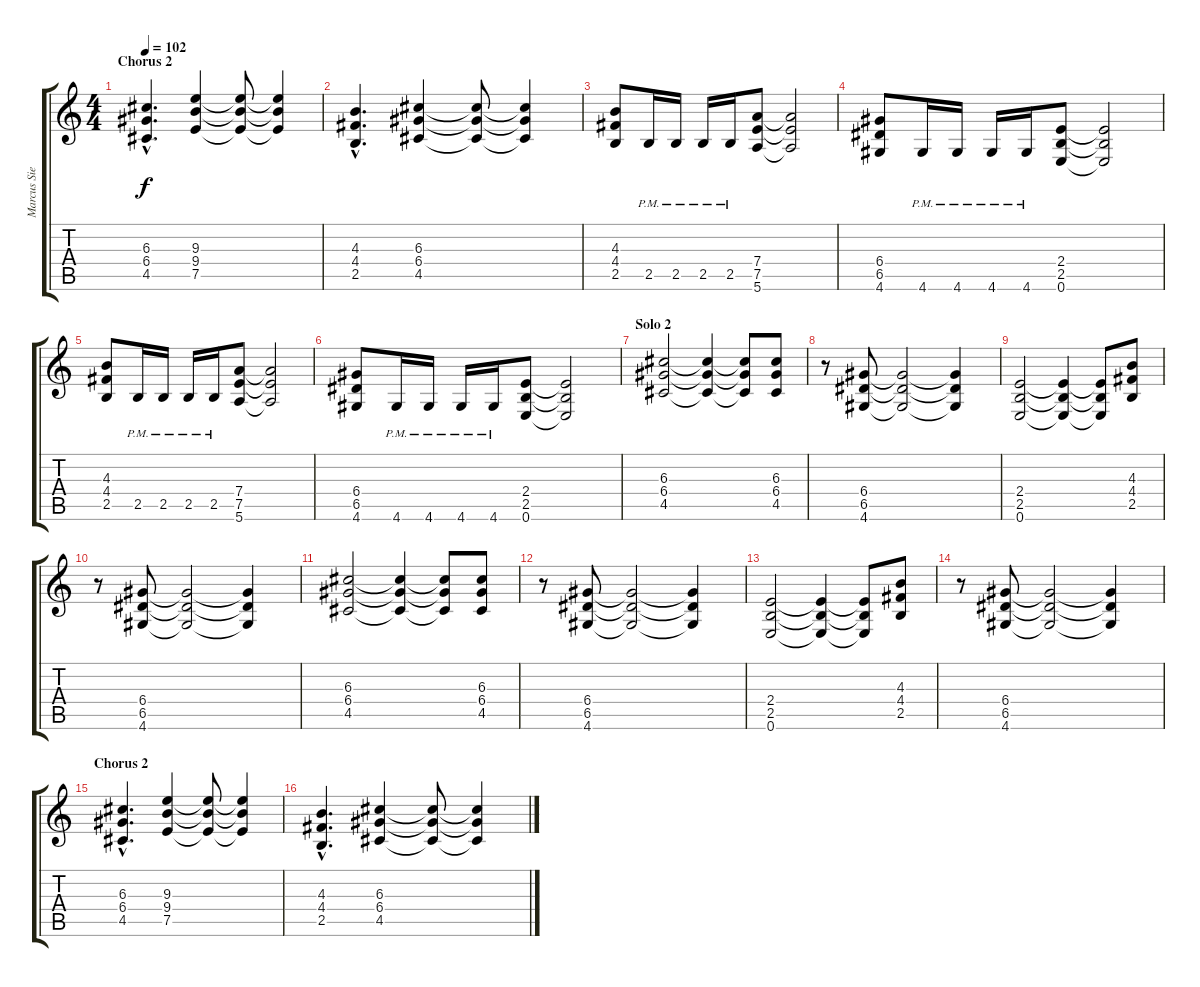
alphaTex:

\track ("Marcus Siepen" "Marcus Sie") {instrument distortionguitar}
\staff {score tabs}
\tuning (E4 B3 G3 D3 A2 E2) {hide}
\ts (4 4)
\section ("" "Chorus 2")
\tempo 102
\clef g2
\ks c
(6.3{hac} 6.4{hac} 4.5{hac}).4{d dy f} (9.3 9.4 7.5).4 (9.3{t} 9.4{t} 7.5{t}).8 (9.3{t} 9.4{t} 7.5{t}).4 |
(4.3{hac} 4.4{hac} 2.5{hac}).4{d} (6.3 6.4 4.5).4 (6.3{t} 6.4{t} 4.5{t}).8 (6.3{t} 6.4{t} 4.5{t}).4 |
(4.3 4.4 2.5).8 2.5{pm}.16 2.5{pm}.16 2.5{pm}.16 2.5{pm}.16 (7.4 7.5 5.6).8 (7.4{t} 7.5{t} 5.6{t}).2 |
(6.4 6.5 4.6).8 4.6{pm}.16 4.6{pm}.16 4.6{pm}.16 4.6{pm}.16 (2.4 2.5 0.6).8 (2.4{t} 2.5{t} 0.6{t}).2 |
(4.3 4.4 2.5).8 2.5{pm}.16 2.5{pm}.16 2.5{pm}.16 2.5{pm}.16 (7.4 7.5 5.6).8 (7.4{t} 7.5{t} 5.6{t}).2 |
(6.4 6.5 4.6).8 4.6{pm}.16 4.6{pm}.16 4.6{pm}.16 4.6{pm}.16 (2.4 2.5 0.6).8 (2.4{t} 2.5{t} 0.6{t}).2 |
\section ("" "Solo 2")
(6.3 6.4 4.5).2 (6.3{t} 6.4{t} 4.5{t}).4 (6.3{t} 6.4{t} 4.5{t}).8 (6.3 6.4 4.5).8 |
r.8 (6.4 6.5 4.6).8 (6.4{t} 6.5{t} 4.6{t}).2 (6.4{t} 6.5{t} 4.6{t}).4 |
(2.4 2.5 0.6).2 (2.4{t} 2.5{t} 0.6{t}).4 (2.4{t} 2.5{t} 0.6{t}).8 (4.3 4.4 2.5).8 |
r.8 (6.4 6.5 4.6).8 (6.4{t} 6.5{t} 4.6{t}).2 (6.4{t} 6.5{t} 4.6{t}).4 |
(6.3 6.4 4.5).2 (6.3{t} 6.4{t} 4.5{t}).4 (6.3{t} 6.4{t} 4.5{t}).8 (6.3 6.4 4.5).8 |
r.8 (6.4 6.5 4.6).8 (6.4{t} 6.5{t} 4.6{t}).2 (6.4{t} 6.5{t} 4.6{t}).4 |
(2.4 2.5 0.6).2 (2.4{t} 2.5{t} 0.6{t}).4 (2.4{t} 2.5{t} 0.6{t}).8 (4.3 4.4 2.5).8 |
r.8 (6.4 6.5 4.6).8 (6.4{t} 6.5{t} 4.6{t}).2 (6.4{t} 6.5{t} 4.6{t}).4 |
\section ("" "Chorus 2")
(6.3{hac} 6.4{hac} 4.5{hac}).4{d} (9.3 9.4 7.5).4 (9.3{t} 9.4{t} 7.5{t}).8 (9.3{t} 9.4{t} 7.5{t}).4 |
(4.3{hac} 4.4{hac} 2.5{hac}).4{d} (6.3 6.4 4.5).4 (6.3{t} 6.4{t} 4.5{t}).8 (6.3{t} 6.4{t} 4.5{t}).4
